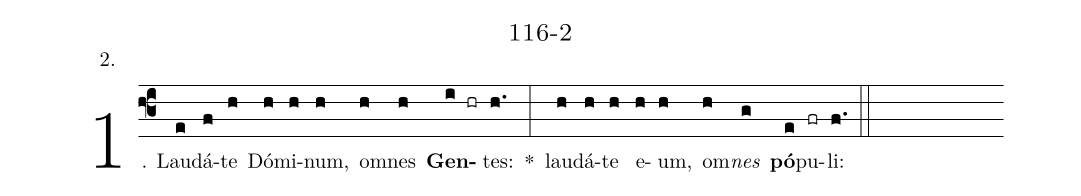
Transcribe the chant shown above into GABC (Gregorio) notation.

name: 116-2;
annotation: 2.;
%%
(f3)1. Lau(e)dá(f)te(h) Dó(h)mi(h)num,(h) om(h)nes(h) <b>Gen</b>(i hr)tes:(h.) *(:) lau(h)dá(h)te(h) e(h)um,(h) om(h)<i>nes</i>(g) <b>pó</b>(e)pu(fr)li:(f.) (::)
